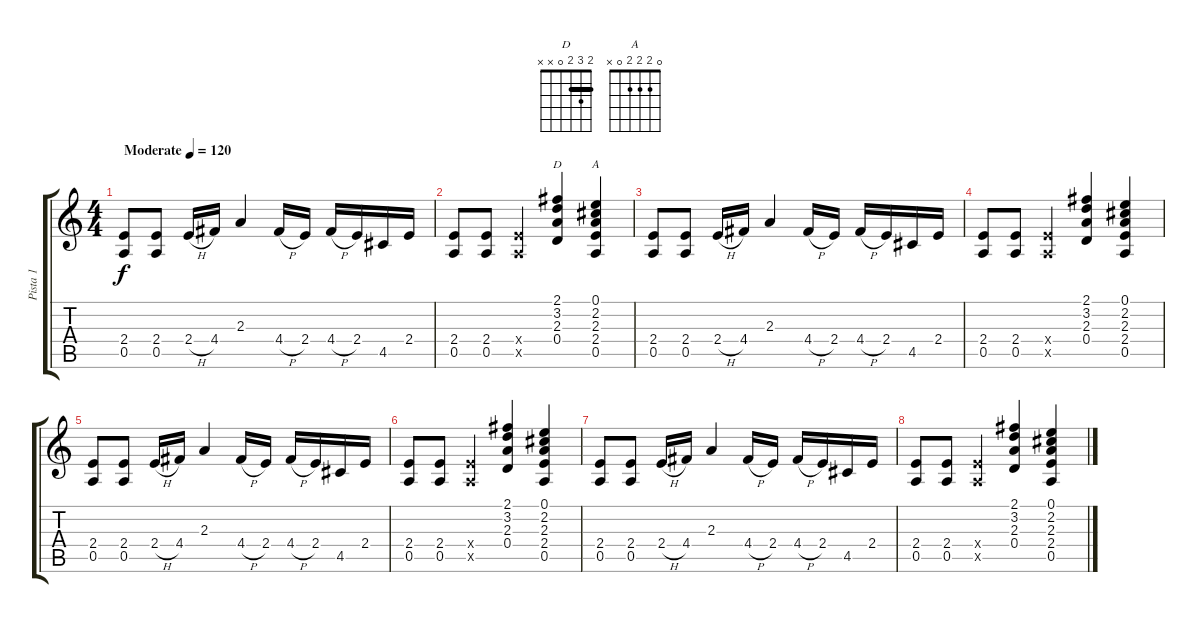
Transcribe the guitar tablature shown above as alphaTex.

\track ("Pista 1" "Pista 1") {instrument distortionguitar}
\staff {score tabs}
\tuning (E4 B3 G3 D3 A2 E2) {hide}
\chord ("D" 2 3 2 0 x x) {barre 2}
\chord ("A" 0 2 2 2 0 x)
\ts (4 4)
\tempo (120 "Moderate")
\clef g2
\ks c
(2.4 0.5).8{dy f instrument distortionguitar} (2.4 0.5).8 2.4{h}.16 4.4.16 2.3.4 4.4{h}.16 2.4.16 4.4{h}.16 2.4.16 4.5.16 2.4.16 |
(2.4 0.5).8 (2.4 0.5).8 (2.4{x} 0.5{x}).4 (2.1 3.2 2.3 0.4).4{ch "D"} (0.1 2.2 2.3 2.4 0.5).4{ch "A"} |
(2.4 0.5).8 (2.4 0.5).8 2.4{h}.16 4.4.16 2.3.4 4.4{h}.16 2.4.16 4.4{h}.16 2.4.16 4.5.16 2.4.16 |
(2.4 0.5).8 (2.4 0.5).8 (2.4{x} 0.5{x}).4 (2.1 3.2 2.3 0.4).4 (0.1 2.2 2.3 2.4 0.5).4 |
(2.4 0.5).8 (2.4 0.5).8 2.4{h}.16 4.4.16 2.3.4 4.4{h}.16 2.4.16 4.4{h}.16 2.4.16 4.5.16 2.4.16 |
(2.4 0.5).8 (2.4 0.5).8 (2.4{x} 0.5{x}).4 (2.1 3.2 2.3 0.4).4 (0.1 2.2 2.3 2.4 0.5).4 |
(2.4 0.5).8 (2.4 0.5).8 2.4{h}.16 4.4.16 2.3.4 4.4{h}.16 2.4.16 4.4{h}.16 2.4.16 4.5.16 2.4.16 |
(2.4 0.5).8 (2.4 0.5).8 (2.4{x} 0.5{x}).4 (2.1 3.2 2.3 0.4).4 (0.1 2.2 2.3 2.4 0.5).4
